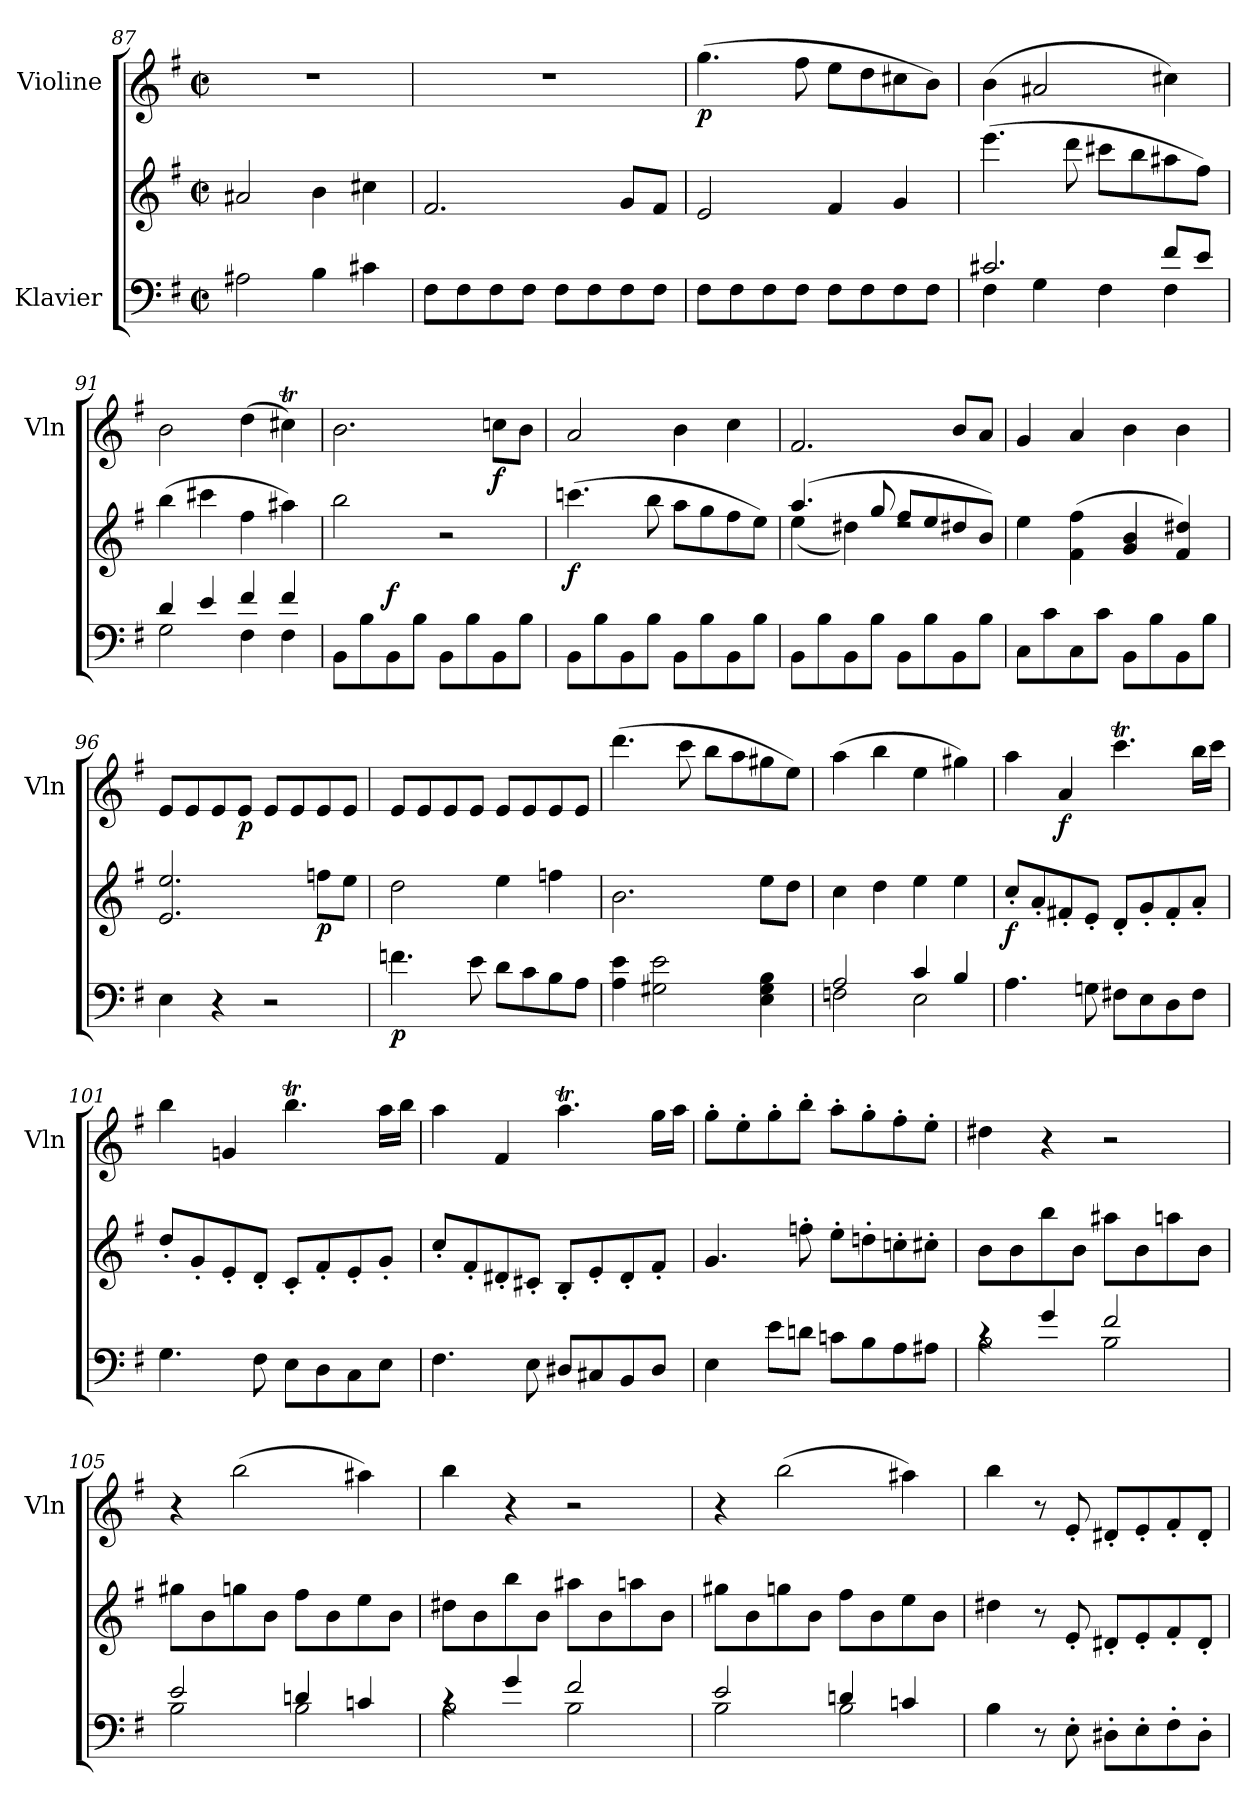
**kern	**kern	**dynam	**kern	**dynam
*part2	*part2	*part2	*part1	*part1
*staff3	*staff2	*staff2/3	*staff1	*staff1
*I"Klavier	*	*	*I"Violine	*
*	*	*	*I'Vln	*
*clefF4	*clefG2	*	*clefG2	*
*k[f#]	*k[f#]	*	*k[f#]	*
*M2/2	*M2/2	*	*M2/2	*
*met(c|)	*met(c|)	*	*met(c|)	*
=87	=87	=87	=87	=87
2A#X\	2a#X/	.	1r	.
4B\	4b\	.	.	.
4c#X\	4cc#X\	.	.	.
=88	=88	=88	=88	=88
8F#\L	2.f#/	.	1r	.
8F#\	.	.	.	.
8F#\	.	.	.	.
8F#\J	.	.	.	.
8F#\L	.	.	.	.
8F#\	.	.	.	.
8F#\	8g/L	.	.	.
8F#\J	8f#/J	.	.	.
=89	=89	=89	=89	=89
!	!	!	!	!LO:DY:b
8F#\L	2e/	.	(>4.gg\	p
8F#\	.	.	.	.
8F#\	.	.	.	.
8F#\J	.	.	8ff#\	.
8F#\L	4f#/	.	8ee\L	.
8F#\	.	.	8dd\	.
8F#\	4g/	.	8cc#X\	.
8F#\J	.	.	8b\J)	.
!!LO:PB:g=z
=90	=90	=90	=90	=90
*^	*	*	*	*
2.c#X/	4F#\	(>4.eee\	.	(>4b\	.
.	4G\	.	.	2a#X/	.
.	.	8ddd\	.	.	.
.	4F#\	8ccc#X\L	.	.	.
.	.	8bb\	.	.	.
8f#/L	4F#\	8aa#X\	.	4cc#X\)	.
8e/J	.	8ff#\J)	.	.	.
=91	=91	=91	=91	=91	=91
4d/	2G\	(>4bb\	.	2b\	.
4e/	.	4ccc#X\	.	.	.
4f#/	4F#\	4ff#\	.	(>4dd\	.
4f#/	4F#\	4aa#X\)	.	4cc#Xt\)	.
*v	*v	*	*	*	*
=92	=92	=92	=92	=92
8BB\L	2bb\	.	2.b\	.
8B\	.	.	.	.
!	!	!LO:DY:a=2	!	!
8BB\	.	f	.	.
8B\J	.	.	.	.
8BB\L	2r	.	.	.
8B\	.	.	.	.
!	!	!	!	!LO:DY:b
8BB\	.	.	8ccn\L	f
8B\J	.	.	8b\J	.
=93	=93	=93	=93	=93
!	!	!LO:DY:b	!	!
8BB\L	(>4.cccn\	f	2a/	.
8B\	.	.	.	.
8BB\	.	.	.	.
8B\J	8bb\	.	.	.
8BB\L	8aa\L	.	4b\	.
8B\	8gg\	.	.	.
8BB\	8ff#\	.	4cc\	.
8B\J	8ee\J)	.	.	.
=94	=94	=94	=94	=94
*	*^	*	*	*
8BB\L	(>4.aa/	(<4ee\	.	2.f#/	.
8B\	.	.	.	.	.
8BB\	.	4dd#X\)	.	.	.
8B\J	8gg/	.	.	.	.
8BB\L	8ff#/L	2rdd	.	.	.
8B\	8ee/	.	.	.	.
8BB\	8dd#X/	.	.	8b/L	.
8B\J	8b/J)	.	.	8a/J	.
*	*v	*v	*	*	*
!!LO:LB:g=z
=95	=95	=95	=95	=95
8C\L	4ee\	.	4g/	.
8c\	.	.	.	.
8C\	(>4f#\ 4ff#\	.	4a/	.
8c\J	.	.	.	.
8BB\L	4g/ 4b/	.	4b\	.
8B\	.	.	.	.
8BB\	4f#/ 4dd#X/)	.	4b\	.
8B\J	.	.	.	.
=96	=96	=96	=96	=96
4E\	2.e/ 2.ee/	.	8e/L	.
.	.	.	8e/	.
4r	.	.	8e/	.
!	!	!	!	!LO:DY:b
.	.	.	8e/J	p
2r	.	.	8e/L	.
.	.	.	8e/	.
!	!	!LO:DY:b	!	!
.	8ffn\L	p	8e/	.
.	8ee\J	.	8e/J	.
=97	=97	=97	=97	=97
!	!	!LO:DY:b=2	!	!
4.fn\	2dd\	p	8e/L	.
.	.	.	8e/	.
.	.	.	8e/	.
8e\	.	.	8e/J	.
8d\L	4ee\	.	8e/L	.
8c\	.	.	8e/	.
8B\	4ffn\	.	8e/	.
8A\J	.	.	8e/J	.
=98	=98	=98	=98	=98
4A\ 4e\	2.b\	.	(>4.ddd\	.
2G#X\ 2e\	.	.	.	.
.	.	.	8ccc\	.
.	.	.	8bb\L	.
.	.	.	8aa\	.
4E\ 4G#\ 4B\	8ee\L	.	8gg#X\	.
.	8dd\J	.	8ee\J)	.
=99	=99	=99	=99	=99
*^	*	*	*	*
2A/	2Fn\	4cc\	.	(>4aa\	.
.	.	4dd\	.	4bb\	.
4c/	2E\	4ee\	.	4ee\	.
4B/	.	4ee\	.	4gg#X\)	.
*v	*v	*	*	*	*
!!LO:LB:g=z
=100	=100	=100	=100	=100
!	!	!LO:DY:b	!	!
4.A\	8cc'/L	f	4aa\	.
.	8a'/	.	.	.
!	!	!	!	!LO:DY:b
.	8f#X'/	.	4a/	f
8Gn\	8e'/J	.	.	.
8F#X\L	8d'/L	.	4.cccT\	.
8E\	8g'/	.	.	.
8D\	8f#'/	.	.	.
8F#\J	8a'/J	.	16bb\LL	.
.	.	.	16ccc\JJ	.
=101	=101	=101	=101	=101
4.G\	8dd'/L	.	4bb\	.
.	8g'/	.	.	.
.	8e'/	.	4gn/	.
8F#\	8d'/J	.	.	.
8E\L	8c'/L	.	4.bbt\	.
8D\	8f#'/	.	.	.
8C\	8e'/	.	.	.
8E\J	8g'/J	.	16aa\LL	.
.	.	.	16bb\JJ	.
=102	=102	=102	=102	=102
4.F#\	8cc'/L	.	4aa\	.
.	8f#'/	.	.	.
.	8d#X'/	.	4f#/	.
8E\	8c#X'/J	.	.	.
8D#X/L	8B'/L	.	4.aaT\	.
8C#X/	8e'/	.	.	.
8BB/	8d#'/	.	.	.
8D#/J	8f#'/J	.	16gg\LL	.
.	.	.	16aa\JJ	.
=103	=103	=103	=103	=103
4E\	4.g/	.	8gg'\L	.
.	.	.	8ee'\	.
8e\L	.	.	8gg'\	.
8dn\J	8ffn'\	.	8bb'\J	.
8cn\L	8ee'\L	.	8aa'\L	.
8B\	8ddn'\	.	8gg'\	.
8A\	8ccn'\	.	8ff#'\	.
8A#X\J	8cc#X'\J	.	8ee'\J	.
!!LO:LB:g=z
=104	=104	=104	=104	=104
*^	*	*	*	*
4rc	2B\	8b\L	.	4dd#X\	.
.	.	8b\	.	.	.
4g/	.	8bb\	.	4r	.
.	.	8b\J	.	.	.
2f#/	2B\	8aa#X\L	.	2r	.
.	.	8b\	.	.	.
.	.	8aan\	.	.	.
.	.	8b\J	.	.	.
=105	=105	=105	=105	=105	=105
2e/	2B\	8gg#X\L	.	4r	.
.	.	8b\	.	.	.
.	.	8ggn\	.	(>2bb\	.
.	.	8b\J	.	.	.
4dn/	2B\	8ff#\L	.	.	.
.	.	8b\	.	.	.
4cn/	.	8ee\	.	4aa#X\)	.
.	.	8b\J	.	.	.
=106	=106	=106	=106	=106	=106
4rc	2B\	8dd#X\L	.	4bb\	.
.	.	8b\	.	.	.
4g/	.	8bb\	.	4r	.
.	.	8b\J	.	.	.
2f#/	2B\	8aa#X\L	.	2r	.
.	.	8b\	.	.	.
.	.	8aan\	.	.	.
.	.	8b\J	.	.	.
=107	=107	=107	=107	=107	=107
2e/	2B\	8gg#X\L	.	4r	.
.	.	8b\	.	.	.
.	.	8ggn\	.	(>2bb\	.
.	.	8b\J	.	.	.
4dn/	2B\	8ff#\L	.	.	.
.	.	8b\	.	.	.
4cn/	.	8ee\	.	4aa#X\)	.
.	.	8b\J	.	.	.
*v	*v	*	*	*	*
=108	=108	=108	=108	=108
4B\	4dd#X\	.	4bb\	.
8r	8r	.	8r	.
8E'\	8e'/	.	8e'/	.
8D#X'\L	8d#X'/L	.	8d#X'/L	.
8E'\	8e'/	.	8e'/	.
8F#'\	8f#'/	.	8f#'/	.
8D#'\J	8d#'/J	.	8d#'/J	.
=	=	=	=	=
*-	*-	*-	*-	*-
